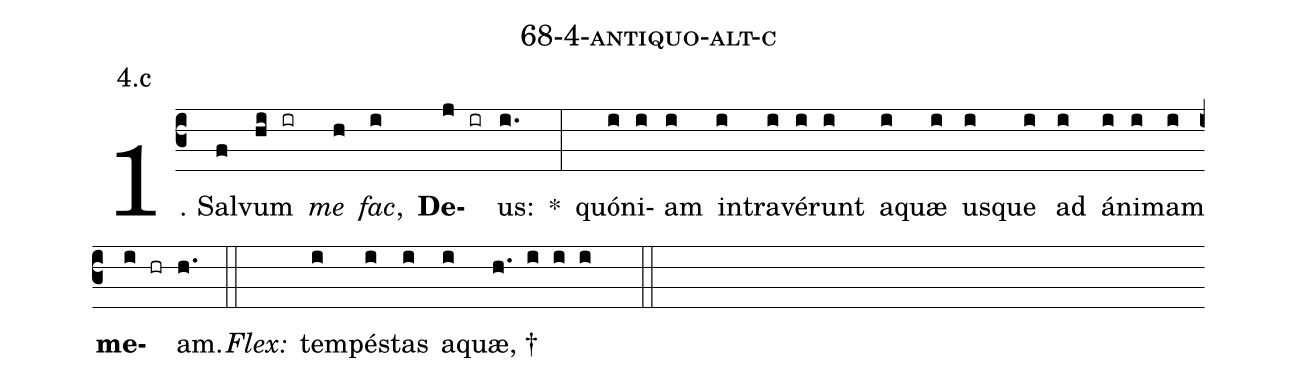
name: 68-4-antiquo-alt-c;
annotation: 4.c;
%%
(c3)1. Sal(f)vum(hi ir) <i>me</i>(h) <i>fac</i>,(i) <b>De</b>(j ir)us:(i.) *(:) quón(i)i(i)am(i) in(i)tra(i)vé(i)runt(i) a(i)quæ(i) us(i)que(i) ad(i) á(i)ni(i)mam(i) <b>me</b>(i hr)am.(h.) (::)
<i>Flex:</i>()  tem(i)pés(i)tas(i) a(i)quæ, †(h. i i i  ::)
